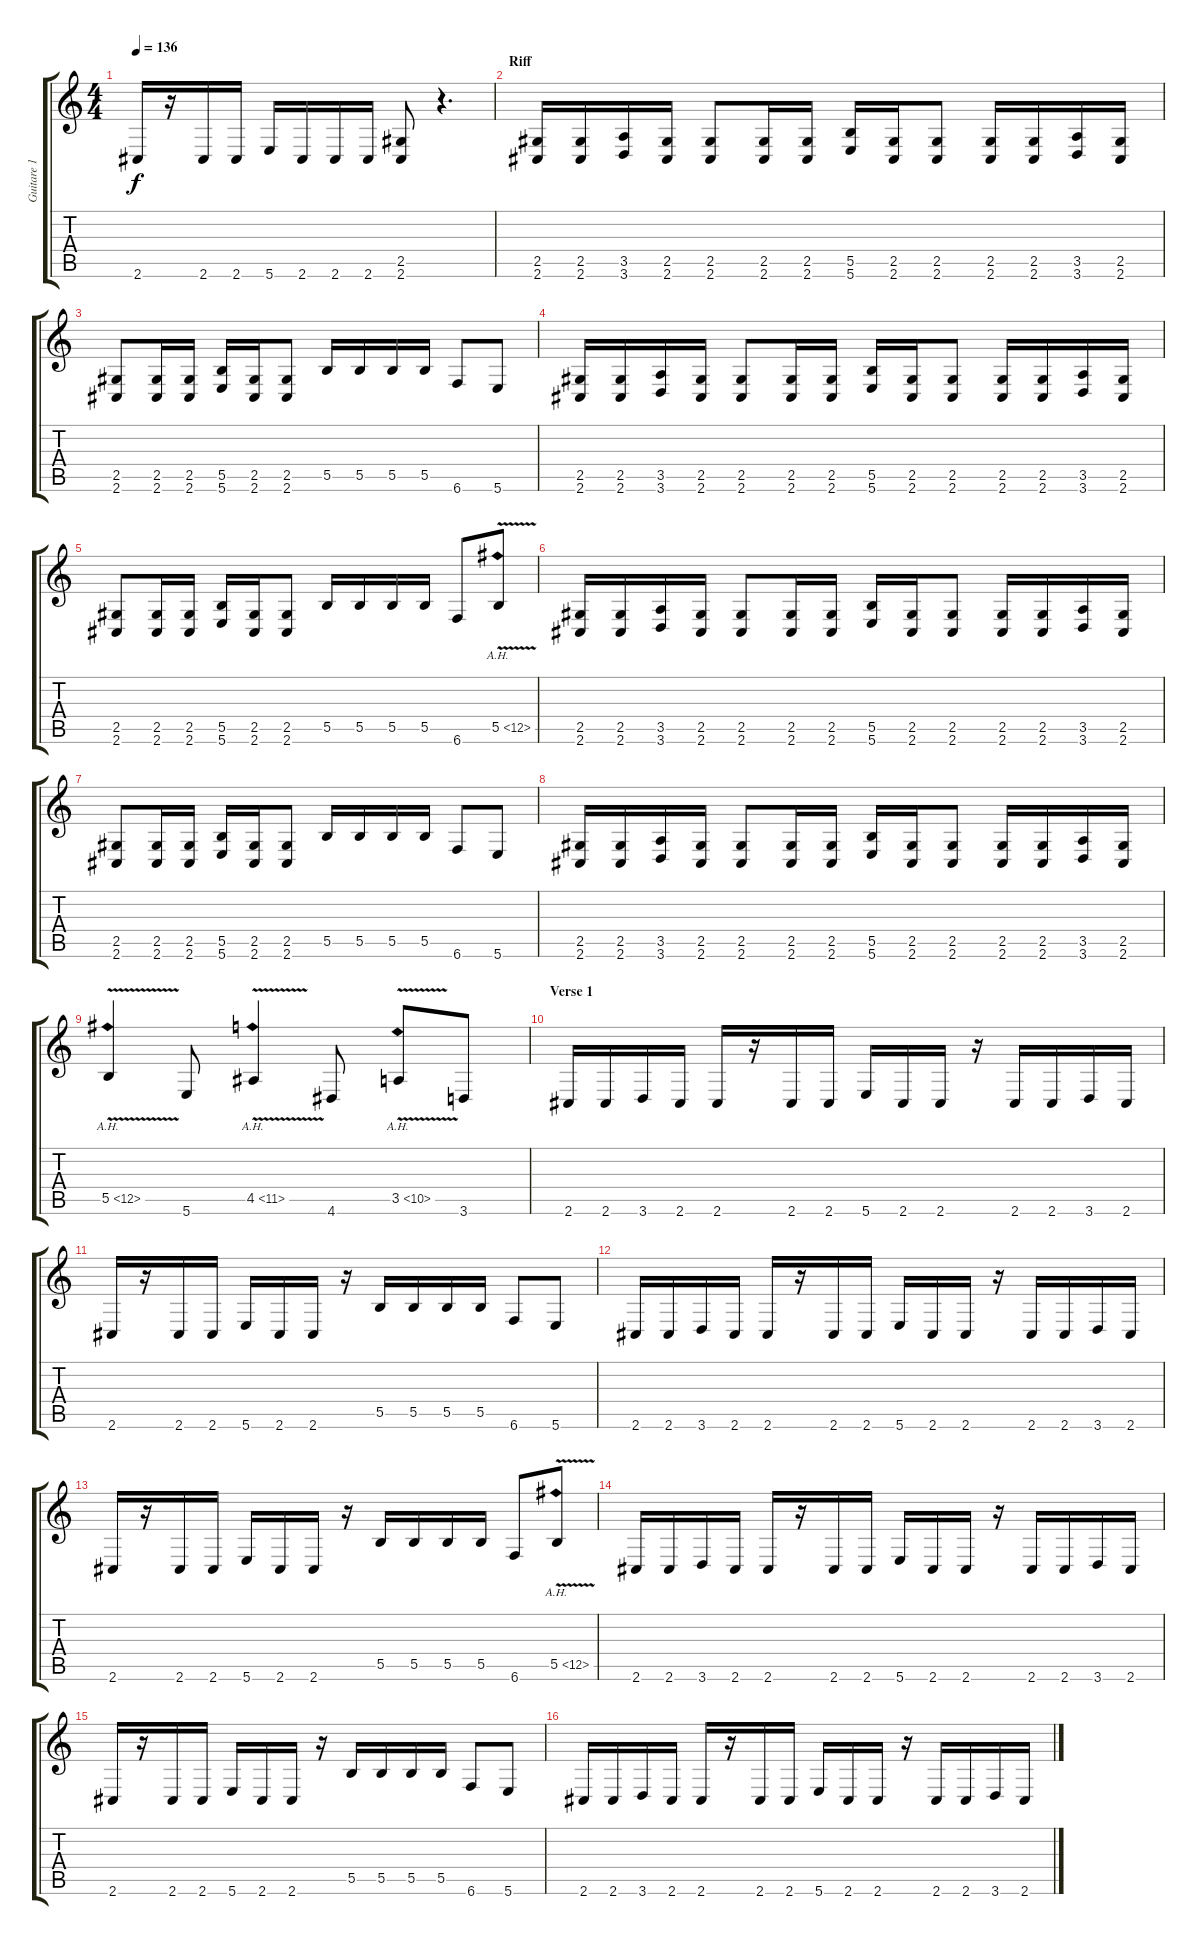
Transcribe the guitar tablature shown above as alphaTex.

\track ("Guitare 1" "Guitare 1") {instrument distortionguitar}
\staff {score tabs}
\tuning (Db4 Ab3 E3 B2 Gb2 B1) {hide}
\ts (4 4)
\tempo 136
\clef g2
\ks c
2.6.16{dy f} r.16 2.6.16 2.6.16 5.6.16 2.6.16 2.6.16 2.6.16 (2.5 2.6).8 r.4{d} |
\section ("" "Riff")
(2.5 2.6).16 (2.5 2.6).16 (3.5 3.6).16 (2.5 2.6).16 (2.5 2.6).8 (2.5 2.6).16 (2.5 2.6).16 (5.5 5.6).16 (2.5 2.6).16 (2.5 2.6).8 (2.5 2.6).16 (2.5 2.6).16 (3.5 3.6).16 (2.5 2.6).16 |
(2.5 2.6).8 (2.5 2.6).16 (2.5 2.6).16 (5.5 5.6).16 (2.5 2.6).16 (2.5 2.6).8 5.5.16 5.5.16 5.5.16 5.5.16 6.6.8 5.6.8 |
(2.5 2.6).16 (2.5 2.6).16 (3.5 3.6).16 (2.5 2.6).16 (2.5 2.6).8 (2.5 2.6).16 (2.5 2.6).16 (5.5 5.6).16 (2.5 2.6).16 (2.5 2.6).8 (2.5 2.6).16 (2.5 2.6).16 (3.5 3.6).16 (2.5 2.6).16 |
(2.5 2.6).8 (2.5 2.6).16 (2.5 2.6).16 (5.5 5.6).16 (2.5 2.6).16 (2.5 2.6).8 5.5.16 5.5.16 5.5.16 5.5.16 6.6.8 5.5{ah 7 v}.8 |
(2.5 2.6).16 (2.5 2.6).16 (3.5 3.6).16 (2.5 2.6).16 (2.5 2.6).8 (2.5 2.6).16 (2.5 2.6).16 (5.5 5.6).16 (2.5 2.6).16 (2.5 2.6).8 (2.5 2.6).16 (2.5 2.6).16 (3.5 3.6).16 (2.5 2.6).16 |
(2.5 2.6).8 (2.5 2.6).16 (2.5 2.6).16 (5.5 5.6).16 (2.5 2.6).16 (2.5 2.6).8 5.5.16 5.5.16 5.5.16 5.5.16 6.6.8 5.6.8 |
(2.5 2.6).16 (2.5 2.6).16 (3.5 3.6).16 (2.5 2.6).16 (2.5 2.6).8 (2.5 2.6).16 (2.5 2.6).16 (5.5 5.6).16 (2.5 2.6).16 (2.5 2.6).8 (2.5 2.6).16 (2.5 2.6).16 (3.5 3.6).16 (2.5 2.6).16 |
5.5{ah 7 v}.4 5.6.8 4.5{ah 7 v}.4 4.6.8 3.5{ah 7 v}.8 3.6.8 |
\section ("" "Verse 1")
2.6.16 2.6.16 3.6.16 2.6.16 2.6.16 r.16 2.6.16 2.6.16 5.6.16 2.6.16 2.6.16 r.16 2.6.16 2.6.16 3.6.16 2.6.16 |
2.6.16 r.16 2.6.16 2.6.16 5.6.16 2.6.16 2.6.16 r.16 5.5.16 5.5.16 5.5.16 5.5.16 6.6.8 5.6.8 |
2.6.16 2.6.16 3.6.16 2.6.16 2.6.16 r.16 2.6.16 2.6.16 5.6.16 2.6.16 2.6.16 r.16 2.6.16 2.6.16 3.6.16 2.6.16 |
2.6.16 r.16 2.6.16 2.6.16 5.6.16 2.6.16 2.6.16 r.16 5.5.16 5.5.16 5.5.16 5.5.16 6.6.8 5.5{ah 7 v}.8 |
2.6.16 2.6.16 3.6.16 2.6.16 2.6.16 r.16 2.6.16 2.6.16 5.6.16 2.6.16 2.6.16 r.16 2.6.16 2.6.16 3.6.16 2.6.16 |
2.6.16 r.16 2.6.16 2.6.16 5.6.16 2.6.16 2.6.16 r.16 5.5.16 5.5.16 5.5.16 5.5.16 6.6.8 5.6.8 |
2.6.16 2.6.16 3.6.16 2.6.16 2.6.16 r.16 2.6.16 2.6.16 5.6.16 2.6.16 2.6.16 r.16 2.6.16 2.6.16 3.6.16 2.6.16
